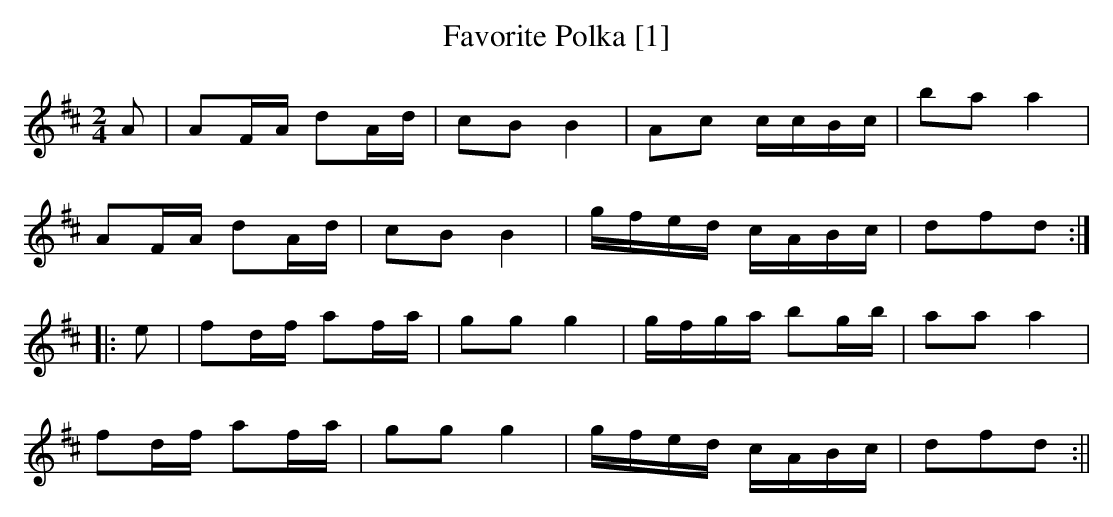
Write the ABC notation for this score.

X:1
T:Favorite Polka [1]
M:2/4
L:1/8
K:D
A|AF/A/ dA/d/|cB B2|Ac c/c/B/c/|ba a2|
AF/A/ dA/d/|cB B2|g/f/e/d/ c/A/B/c/|dfd:|
|:e|fd/f/ af/a/|gg g2| g/f/g/a/ bg/b/|aa a2|
fd/f/ af/a/|gg g2|g/f/e/d/ c/A/B/c/|dfd:||
